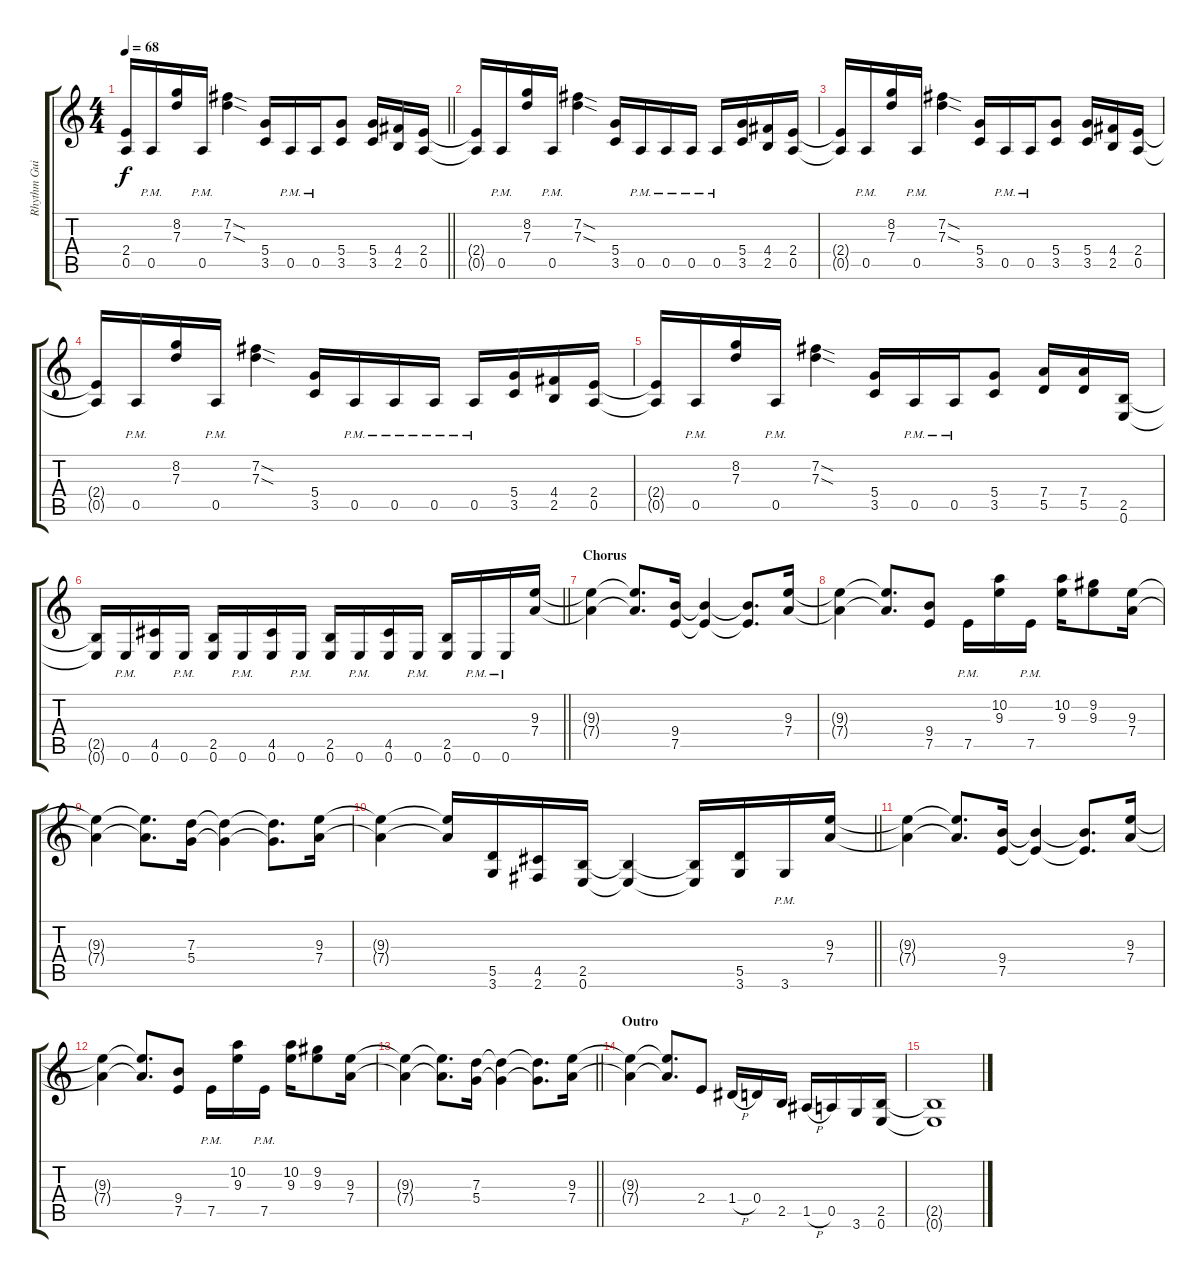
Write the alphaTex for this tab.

\track ("Rhythm Guitar" "Rhythm Gui") {instrument distortionguitar}
\staff {score tabs}
\tuning (E4 B3 G3 D3 A2 E2) {hide}
\ts (4 4)
\tempo 68
\clef g2
\barLineRight lightlight
\ks c
(2.4 0.5).16{dy f} 0.5{pm}.16 (8.2 7.3).16 0.5{pm}.16 (7.2{sod} 7.3{sod}).4 (5.4 3.5).16 0.5{pm}.16 0.5{pm}.16 (5.4 3.5).8 (5.4 3.5).16 (4.4 2.5).16 (2.4 0.5).16 |
(2.4{t} 0.5{t}).16 0.5{pm}.16 (8.2 7.3).16 0.5{pm}.16 (7.2{sod} 7.3{sod}).4 (5.4 3.5).16 0.5{pm}.16 0.5{pm}.16 0.5{pm}.16 0.5{pm}.16 (5.4 3.5).16 (4.4 2.5).16 (2.4 0.5).16 |
(2.4{t} 0.5{t}).16 0.5{pm}.16 (8.2 7.3).16 0.5{pm}.16 (7.2{sod} 7.3{sod}).4 (5.4 3.5).16 0.5{pm}.16 0.5{pm}.16 (5.4 3.5).8 (5.4 3.5).16 (4.4 2.5).16 (2.4 0.5).16 |
(2.4{t} 0.5{t}).16 0.5{pm}.16 (8.2 7.3).16 0.5{pm}.16 (7.2{sod} 7.3{sod}).4 (5.4 3.5).16 0.5{pm}.16 0.5{pm}.16 0.5{pm}.16 0.5{pm}.16 (5.4 3.5).16 (4.4 2.5).16 (2.4 0.5).16 |
(2.4{t} 0.5{t}).16 0.5{pm}.16 (8.2 7.3).16 0.5{pm}.16 (7.2{sod} 7.3{sod}).4 (5.4 3.5).16 0.5{pm}.16 0.5{pm}.16 (5.4 3.5).8 (7.4 5.5).16 (7.4 5.5).16 (2.5 0.6).16 |
\barLineRight lightlight
(2.5{t} 0.6{t}).16 0.6{pm}.16 (4.5 0.6).16 0.6{pm}.16 (2.5 0.6).16 0.6{pm}.16 (4.5 0.6).16 0.6{pm}.16 (2.5 0.6).16 0.6{pm}.16 (4.5 0.6).16 0.6{pm}.16 (2.5 0.6).16 0.6{pm}.16 0.6{pm}.16 (9.3 7.4).16 |
\section ("" "Chorus")
(9.3{t} 7.4{t}).4 (9.3{t} 7.4{t}).8{d} (9.4 7.5).16 (9.4{t} 7.5{t}).4 (9.4{t} 7.5{t}).8{d} (9.3 7.4).16 |
(9.3{t} 7.4{t}).4 (9.3{t} 7.4{t}).8{d} (9.4 7.5).8 7.5{pm}.16 (10.2 9.3).16 7.5{pm}.16 (10.2 9.3).16 (9.2 9.3).8 (9.3 7.4).16 |
(9.3{t} 7.4{t}).4 (9.3{t} 7.4{t}).8{d} (7.3 5.4).16 (7.3{t} 5.4{t}).4 (7.3{t} 5.4{t}).8{d} (9.3 7.4).16 |
\barLineRight lightlight
(9.3{t} 7.4{t}).4 (9.3{t} 7.4{t}).16 (5.5 3.6).16 (4.5 2.6).16 (2.5 0.6).16 (2.5{t} 0.6{t}).4 (2.5{t} 0.6{t}).16 (5.5 3.6).16 3.6{pm}.16 (9.3 7.4).16 |
(9.3{t} 7.4{t}).4 (9.3{t} 7.4{t}).8{d} (9.4 7.5).16 (9.4{t} 7.5{t}).4 (9.4{t} 7.5{t}).8{d} (9.3 7.4).16 |
(9.3{t} 7.4{t}).4 (9.3{t} 7.4{t}).8{d} (9.4 7.5).8 7.5{pm}.16 (10.2 9.3).16 7.5{pm}.16 (10.2 9.3).16 (9.2 9.3).8 (9.3 7.4).16 |
\barLineRight lightlight
(9.3{t} 7.4{t}).4 (9.3{t} 7.4{t}).8{d} (7.3 5.4).16 (7.3{t} 5.4{t}).4 (7.3{t} 5.4{t}).8{d} (9.3 7.4).16 |
\section ("" "Outro")
(9.3{t} 7.4{t}).4 (9.3{t} 7.4{t}).8{d} 2.4.8 1.4{h}.16 0.4.16 2.5.16 1.5{h}.16 0.5.16 3.6.16 (2.5 0.6).16 |
(2.5{t} 0.6{t}).1
